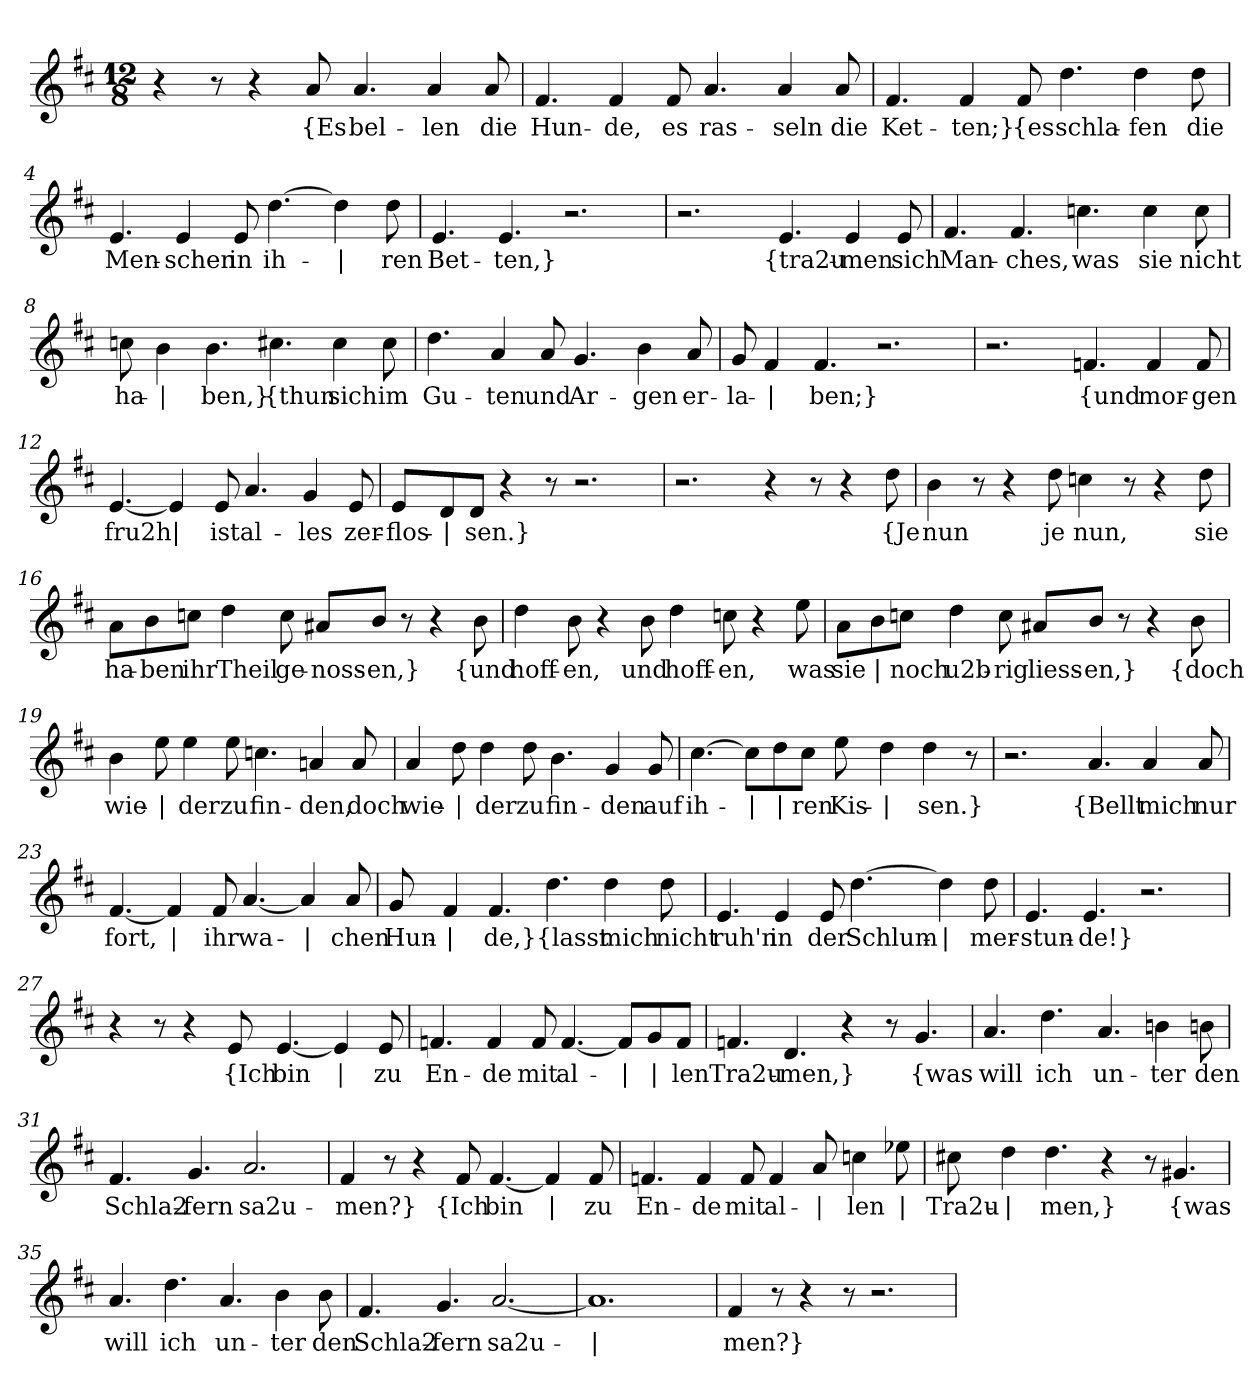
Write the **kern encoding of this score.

**kern	**text
*part1	*part1
*staff1	*staff1
*clefG2	*
*k[f#c#]	*
*M12/8	*
=1	=1
4r	.
8r	.
4r	.
!	!LO:LY:b
8a/	{Es
!	!LO:LY:b
4.a/	bel-
!	!LO:LY:b
4a/	-len
!	!LO:LY:b
8a/	die
=2	=2
!	!LO:LY:b
4.f#/	Hun-
!	!LO:LY:b
4f#/	-de,
!	!LO:LY:b
8f#/	es
!	!LO:LY:b
4.a/	ras-
!	!LO:LY:b
4a/	-seln
!	!LO:LY:b
8a/	die
=3	=3
!	!LO:LY:b
4.f#/	Ket-
!	!LO:LY:b
4f#/	-ten;}
!	!LO:LY:b
8f#/	{es
!	!LO:LY:b
4.dd\	schla-
!	!LO:LY:b
4dd\	-fen
!	!LO:LY:b
8dd\	die
!!LO:LB:g=z
=4	=4
!	!LO:LY:b
4.e/	Men-
!	!LO:LY:b
4e/	-schen
!	!LO:LY:b
8e/	in
!	!LO:LY:b
[4.dd\	ih-
!	!LO:LY:b
4dd\]	|
!	!LO:LY:b
8dd\	-ren
=5	=5
!	!LO:LY:b
4.e/	Bet-
!	!LO:LY:b
4.e/	-ten,}
2.r	.
=6	=6
2.r	.
!	!LO:LY:b
4.e/	{tra2u-
!	!LO:LY:b
4e/	-men
!	!LO:LY:b
8e/	sich
=7	=7
!	!LO:LY:b
4.f#/	Man-
!	!LO:LY:b
4.f#/	-ches,
!	!LO:LY:b
4.ccn\	was
!	!LO:LY:b
4cc\	sie
!	!LO:LY:b
8cc\	nicht
!!LO:LB:g=z
=8	=8
!	!LO:LY:b
8ccn\	ha-
!	!LO:LY:b
4b\	|
!	!LO:LY:b
4.b\	-ben,}
!	!LO:LY:b
4.cc#X\	{thun
!	!LO:LY:b
4cc#\	sich
!	!LO:LY:b
8cc#\	im
=9	=9
!	!LO:LY:b
4.dd\	Gu-
!	!LO:LY:b
4a/	-ten
!	!LO:LY:b
8a/	und
!	!LO:LY:b
4.g/	Ar-
!	!LO:LY:b
4b\	-gen
!	!LO:LY:b
8a/	er-
=10	=10
!	!LO:LY:b
8g/	-la-
!	!LO:LY:b
4f#/	|
!	!LO:LY:b
4.f#/	-ben;}
2.r	.
=11	=11
2.r	.
!	!LO:LY:b
4.fn/	{und
!	!LO:LY:b
4f/	mor-
!	!LO:LY:b
8f/	-gen
!!LO:LB:g=z
=12	=12
!	!LO:LY:b
[4.e/	fru2h
!	!LO:LY:b
4e/]	|
!	!LO:LY:b
8e/	ist
!	!LO:LY:b
4.a/	al-
!	!LO:LY:b
4g/	-les
!	!LO:LY:b
8e/	zer-
=13	=13
!	!LO:LY:b
8e/L	-flos-
!	!LO:LY:b
8d/	|
!	!LO:LY:b
8d/J	-sen.}
4r	.
8r	.
2.r	.
=14	=14
2.r	.
4r	.
8r	.
4r	.
!	!LO:LY:b
8dd\	{Je
=15	=15
!	!LO:LY:b
4b\	nun
8r	.
4r	.
!	!LO:LY:b
8dd\	je
!	!LO:LY:b
4ccn\	nun,
8r	.
4r	.
!	!LO:LY:b
8dd\	sie
!!LO:LB:g=z
=16	=16
!	!LO:LY:b
8a\L	ha-
!	!LO:LY:b
8b\	-ben
!	!LO:LY:b
8ccn\J	ihr
!	!LO:LY:b
4dd\	Theil
!	!LO:LY:b
8cc\	ge-
!	!LO:LY:b
8a#X/L	-noss-
!	!LO:LY:b
8b/J	-en,}
8r	.
4r	.
!	!LO:LY:b
8b\	{und
=17	=17
!	!LO:LY:b
4dd\	hoff-
!	!LO:LY:b
8b\	-en,
4r	.
!	!LO:LY:b
8b\	und
!	!LO:LY:b
4dd\	hoff-
!	!LO:LY:b
8ccn\	-en,
4r	.
!	!LO:LY:b
8ee\	was
!!LO:LB:g=z
=18	=18
!	!LO:LY:b
8a\L	sie
!	!LO:LY:b
8b\	|
!	!LO:LY:b
8ccn\J	noch
!	!LO:LY:b
4dd\	u2b-
!	!LO:LY:b
8cc\	-rig
!	!LO:LY:b
8a#X/L	liess-
!	!LO:LY:b
8b/J	-en,}
8r	.
4r	.
!	!LO:LY:b
8b\	{doch
=19	=19
!	!LO:LY:b
4b\	wie-
!	!LO:LY:b
8ee\	|
!	!LO:LY:b
4ee\	-der
!	!LO:LY:b
8ee\	zu
!	!LO:LY:b
4.ccn\	fin-
!	!LO:LY:b
4an/	-den,
!	!LO:LY:b
8a/	doch
!!LO:LB:g=z
=20	=20
!	!LO:LY:b
4a/	wie-
!	!LO:LY:b
8dd\	|
!	!LO:LY:b
4dd\	-der
!	!LO:LY:b
8dd\	zu
!	!LO:LY:b
4.b\	fin-
!	!LO:LY:b
4g/	-den
!	!LO:LY:b
8g/	auf
=21	=21
!	!LO:LY:b
[4.cc#\	ih-
!	!LO:LY:b
8cc#\L]	|
!	!LO:LY:b
8dd\	|
!	!LO:LY:b
8cc#\J	-ren
!	!LO:LY:b
8ee\	Kis-
!	!LO:LY:b
4dd\	|
!	!LO:LY:b
4dd\	-sen.}
8r	.
=22	=22
2.r	.
!	!LO:LY:b
4.a/	{Bellt
!	!LO:LY:b
4a/	mich
!	!LO:LY:b
8a/	nur
=23	=23
!	!LO:LY:b
[4.f#/	fort,
!	!LO:LY:b
4f#/]	|
!	!LO:LY:b
8f#/	ihr
!	!LO:LY:b
[4.a/	wa-
!	!LO:LY:b
4a/]	|
!	!LO:LY:b
8a/	-chen
!!LO:LB:g=z
=24	=24
!	!LO:LY:b
8g/	Hun-
!	!LO:LY:b
4f#/	|
!	!LO:LY:b
4.f#/	-de,}
!	!LO:LY:b
4.dd\	{lasst
!	!LO:LY:b
4dd\	mich
!	!LO:LY:b
8dd\	nicht
=25	=25
!	!LO:LY:b
4.e/	ruh'n
!	!LO:LY:b
4e/	in
!	!LO:LY:b
8e/	der
!	!LO:LY:b
[4.dd\	Schlum-
!	!LO:LY:b
4dd\]	|
!	!LO:LY:b
8dd\	-mer-
=26	=26
!	!LO:LY:b
4.e/	-stun-
!	!LO:LY:b
4.e/	-de!}
2.r	.
=27	=27
4r	.
8r	.
4r	.
!	!LO:LY:b
8e/	{Ich
!	!LO:LY:b
[4.e/	bin
!	!LO:LY:b
4e/]	|
!	!LO:LY:b
8e/	zu
!!LO:LB:g=z
=28	=28
!	!LO:LY:b
4.fn/	En-
!	!LO:LY:b
4f/	-de
!	!LO:LY:b
8f/	mit
!	!LO:LY:b
[4.f/	al-
!	!LO:LY:b
8f/L]	|
!	!LO:LY:b
8g/	|
!	!LO:LY:b
8f/J	-len
=29	=29
!	!LO:LY:b
4.fn/	Tra2u-
!	!LO:LY:b
4.d/	-men,}
4r	.
8r	.
!	!LO:LY:b
4.g/	{was
=30	=30
!	!LO:LY:b
4.a/	will
!	!LO:LY:b
4.dd\	ich
!	!LO:LY:b
4.a/	un-
!	!LO:LY:b
4bn\	-ter
!	!LO:LY:b
8bn\	den
=31	=31
!	!LO:LY:b
4.f#/	Schla2-
!	!LO:LY:b
4.g/	-fern
!	!LO:LY:b
2.a/	sa2u-
!!LO:LB:g=z
=32	=32
!	!LO:LY:b
4f#/	-men?}
8r	.
4r	.
!	!LO:LY:b
8f#/	{Ich
!	!LO:LY:b
[4.f#/	bin
!	!LO:LY:b
4f#/]	|
!	!LO:LY:b
8f#/	zu
=33	=33
!	!LO:LY:b
4.fn/	En-
!	!LO:LY:b
4f/	-de
!	!LO:LY:b
8f/	mit
!	!LO:LY:b
4f/	al-
!	!LO:LY:b
8a/	|
!	!LO:LY:b
4ccn\	-len
!	!LO:LY:b
8ee-X\	|
=34	=34
!	!LO:LY:b
8cc#X\	Tra2u-
!	!LO:LY:b
4dd\	|
!	!LO:LY:b
4.dd\	-men,}
4r	.
8r	.
!	!LO:LY:b
4.g#X/	{was
=35	=35
!	!LO:LY:b
4.a/	will
!	!LO:LY:b
4.dd\	ich
!	!LO:LY:b
4.a/	un-
!	!LO:LY:b
4b\	-ter
!	!LO:LY:b
8b\	den
!!LO:PB:g=z
=36	=36
!	!LO:LY:b
4.f#/	Schla2-
!	!LO:LY:b
4.g/	-fern
!	!LO:LY:b
[2.a/	sa2u-
=37	=37
!	!LO:LY:b
1.a]	|
=38	=38
!	!LO:LY:b
4f#/	-men?}
8r	.
4r	.
8r	.
2.r	.
=	=
*-	*-
